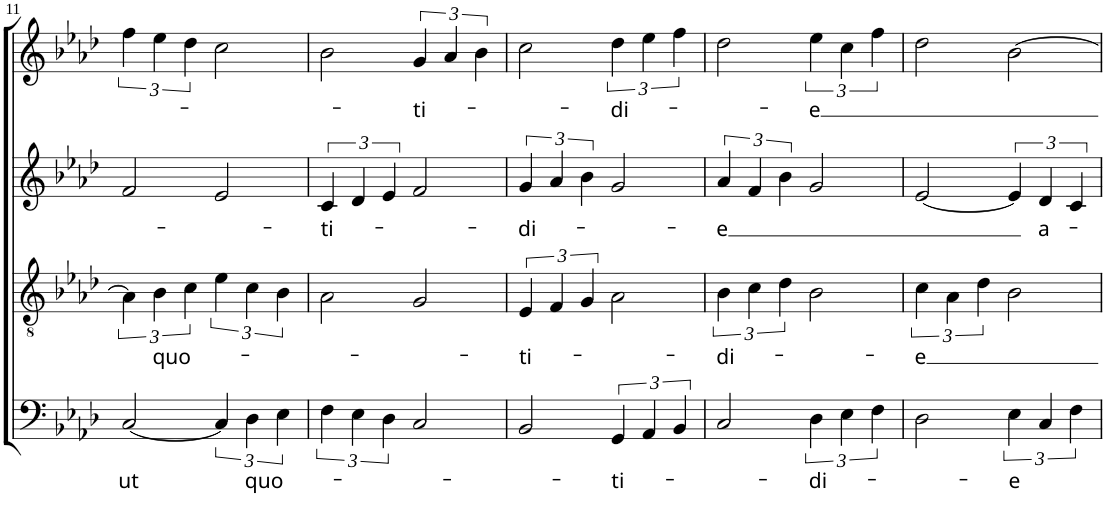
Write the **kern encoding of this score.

**kern	**text	**kern	**text	**kern	**text	**kern	**text
*part4	*part4	*part3	*part3	*part2	*part2	*part1	*part1
*staff4	*staff4	*staff3	*staff3	*staff2	*staff2	*staff1	*staff1
*I"Basse	*	*I"Ténor	*	*I"Alto	*	*I"Soprano	*
*I'B	*	*I'T	*	*I'A	*	*I'S	*
!!LO:PB:g=z
*clefF4	*	*clefGv2	*	*clefG2	*	*clefG2	*
*k[b-e-a-d-]	*	*k[b-e-a-d-]	*	*k[b-e-a-d-]	*	*k[b-e-a-d-]	*
*A-:	*	*A-:	*	*A-:	*	*A-:	*
*M4/4	*	*M4/4	*	*M4/4	*	*M4/4	*
=11	=11	=11	=11	=11	=11	=11	=11
!	!LO:LY:b	!	!	!	!	!	!
[2C/	ut	6A-\]	.	2f/	.	6ff\	.
!	!	!	!LO:LY:b	!	!	!	!
.	.	6B-\	quo-	.	.	6ee-\	.
.	.	6c\	.	.	.	6dd-\	.
6C/]	.	6e-\	.	2e-/	.	2cc\	.
!	!LO:LY:b	!	!	!	!	!	!
6D-\	quo-	6c\	.	.	.	.	.
6E-\	.	6B-\	.	.	.	.	.
=12	=12	=12	=12	=12	=12	=12	=12
!	!	!	!	!	!LO:LY:b	!	!
6F\	.	2A-\	.	6c/	-ti-	2b-\	.
6E-\	.	.	.	6d-/	.	.	.
6D-\	.	.	.	6e-/	.	.	.
!	!	!	!	!	!	!	!LO:LY:b
2C/	.	2G/	.	2f/	.	6g/	-ti-
.	.	.	.	.	.	6a-/	.
.	.	.	.	.	.	6b-\	.
=13	=13	=13	=13	=13	=13	=13	=13
!	!	!	!LO:LY:b	!	!LO:LY:b	!	!
2BB-/	.	6E-/	-ti-	6g/	-di-	2cc\	.
.	.	6F/	.	6a-/	.	.	.
.	.	6G/	.	6b-\	.	.	.
!	!LO:LY:b	!	!	!	!	!	!LO:LY:b
6GG/	-ti-	2A-\	.	2g/	.	6dd-\	-di-
6AA-/	.	.	.	.	.	6ee-\	.
6BB-/	.	.	.	.	.	6ff\	.
=14	=14	=14	=14	=14	=14	=14	=14
!	!	!	!LO:LY:b	!	!LO:LY:b	!	!
2C/	.	6B-\	-di-	6a-/	-e	2dd-\	.
.	.	6c\	.	6f/	.	.	.
.	.	6d-\	.	6b-\	.	.	.
!	!LO:LY:b	!	!	!	!	!	!LO:LY:b
6D-\	-di-	2B-\	.	2g/	.	6ee-\	-e
6E-\	.	.	.	.	.	6cc\	.
6F\	.	.	.	.	.	6ff\	.
=15	=15	=15	=15	=15	=15	=15	=15
!	!	!	!LO:LY:b	!	!	!	!
2D-\	.	6c\	-e	[2e-/	.	2dd-\	.
.	.	6A-\	.	.	.	.	.
.	.	6d-\	.	.	.	.	.
!	!LO:LY:b	!	!	!	!	!	!
6E-\	-e	2B-\	.	6e-/]	.	[2b-\	.
!	!	!	!	!	!LO:LY:b	!	!
6C/	.	.	.	6d-/	a-	.	.
6F\	.	.	.	6c/	.	.	.
=	=	=	=	=	=	=	=
*-	*-	*-	*-	*-	*-	*-	*-
